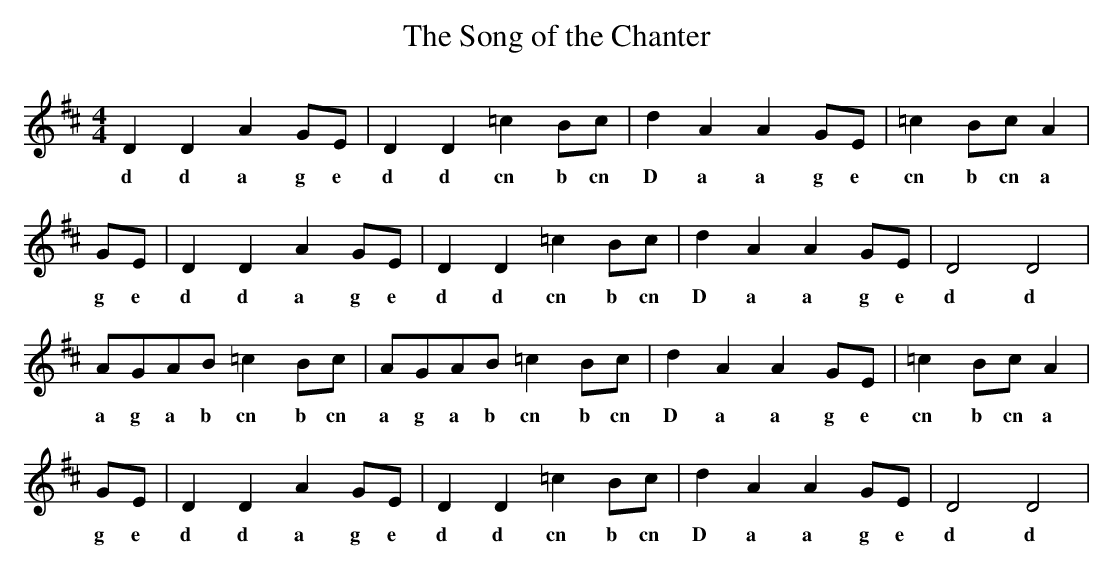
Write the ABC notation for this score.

X:1
T: Song of the Chanter, The
M:4/4
L:1/8
K:D
D2 D2 A2GE|D2D2 =c2 Bc|d2A2 A2GE|=c2BcA2|
w:d d a g e d d cn b cn D a a g e cn b cn a
GE|D2D2 A2GE|D2D2 =c2Bc|d2A2 A2GE|D4 D4|
w:g e d d a g e d d cn b cn D a a g e d d
AGAB =c2Bc|AGAB =c2Bc|d2A2 A2GE|=c2Bc A2|
w:a g a b cn b cn a g a b cn b cn D a a g e cn b cn a
GE|D2D2 A2GE|D2D2 =c2Bc|d2A2 A2GE|D4 D4|
w:g e d d a g e d d cn b cn D a a g e d d
